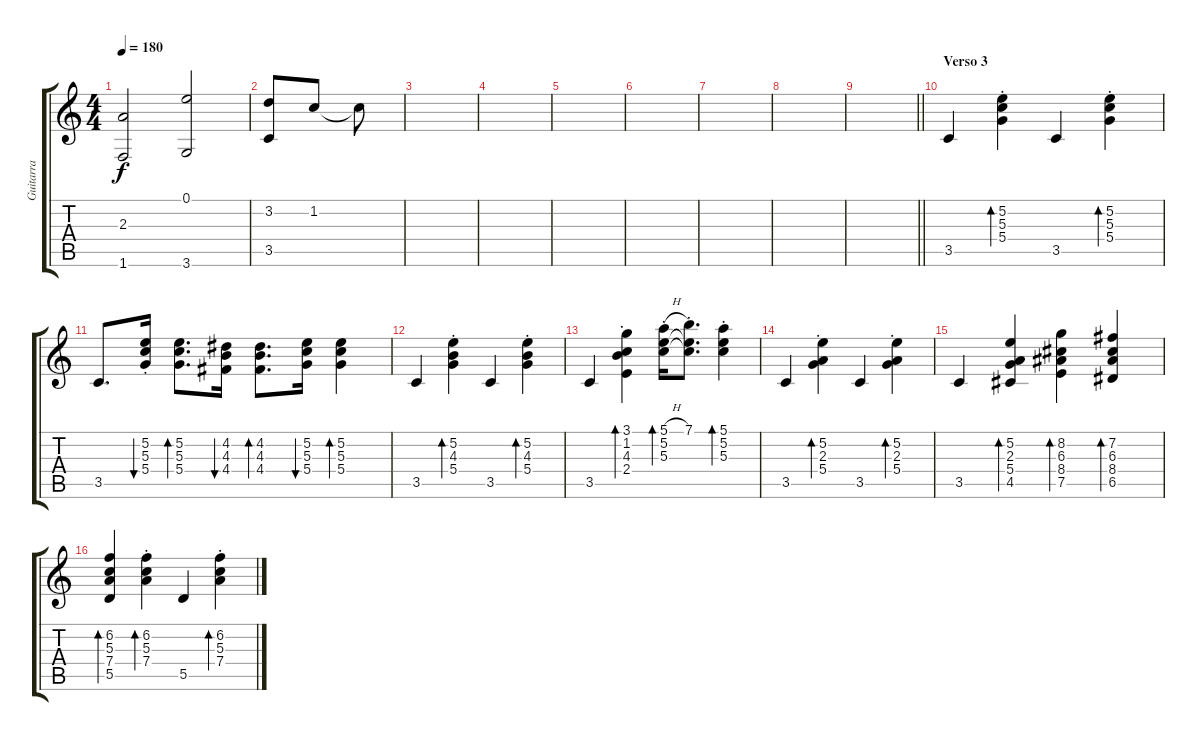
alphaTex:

\track ("Guitarra" "Guitarra") {instrument electricguitarjazz}
\staff {score tabs}
\tuning (E4 B3 G3 D3 A2 E2) {hide}
\ts (4 4)
\tempo 180
\clef g2
\ks c
(2.3 1.6).2{dy f} (0.1 3.6).2 |
(3.2 3.5).8 1.2.8 1.2{t}.8 |
|
|
|
|
|
|
\barLineRight lightlight
|
\section ("" "Verso 3")
3.5.4 (5.2{st} 5.3{st} 5.4{st}).4{bd 60} 3.5.4 (5.2{st} 5.3{st} 5.4{st}).4{bd 60} |
3.5.8{d} (5.2{st} 5.3{st} 5.4{st}).16{bu 60} (5.2 5.3 5.4).8{d bd 60} (4.2 4.3 4.4).16{bu 60} (4.2 4.3 4.4).8{d bd 60} (5.2 5.3 5.4).16{bu 60} (5.2 5.3 5.4).4{bd 60} |
3.5.4 (5.2{st} 4.3{st} 5.4{st}).4{bd 60} 3.5.4 (5.2{st} 4.3{st} 5.4{st}).4{bd 60} |
3.5.4 (3.1 1.2{st} 4.3{st} 2.4{st}).4{bd 60} (5.1{h st} 5.2{st} 5.3{st}).16{bd 60} (7.1{st} 5.2{t} 5.3{t}).8{d} (5.1 5.2{st} 5.3{st}).4{bd 60} |
3.5.4 (5.2{st} 2.3{st} 5.4{st}).4{bd 60} 3.5.4 (5.2{st} 2.3{st} 5.4{st}).4{bd 60} |
3.5.4 (5.2 2.3 5.4 4.5).4{bd 60} (8.2 6.3 8.4 7.5).4{bd 60} (7.2 6.3 8.4 6.5).4{bd 60} |
(6.2 5.3 7.4 5.5).4{bd 60} (6.2{st} 5.3{st} 7.4{st}).4{bd 60} 5.5.4 (6.2{st} 5.3{st} 7.4{st}).4{bd 60}
